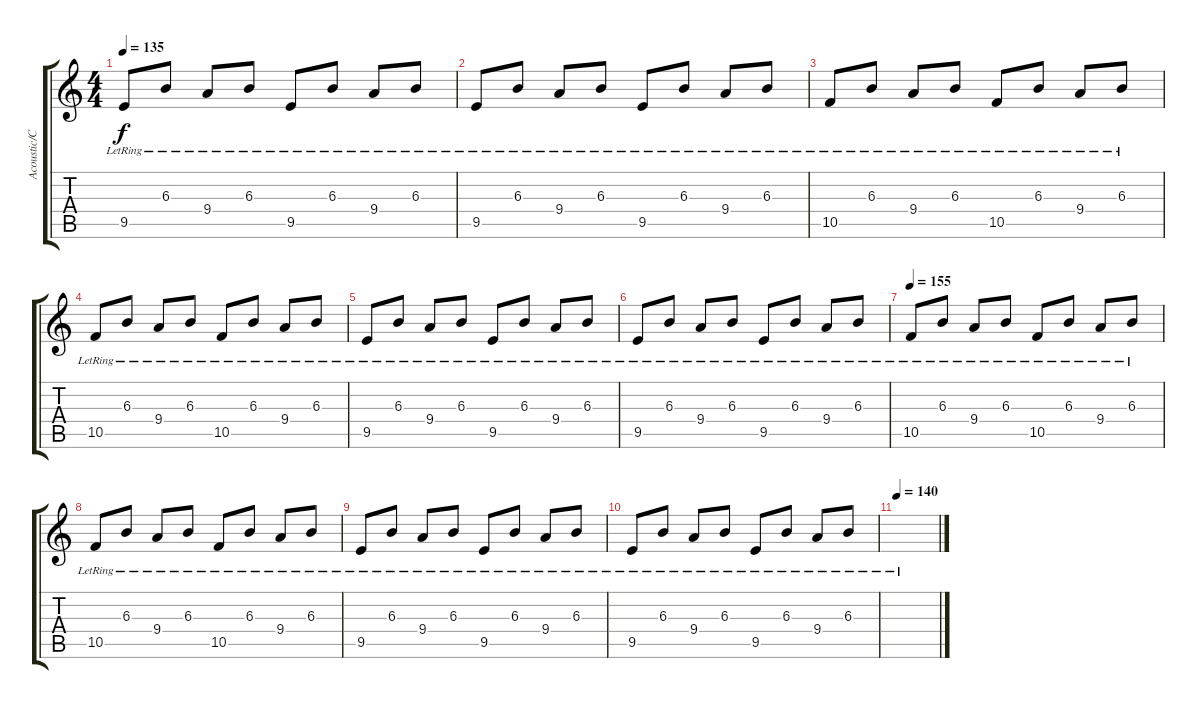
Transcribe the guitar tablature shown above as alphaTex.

\track ("Acoustic/Classical Guitar I" "Acoustic/C") {instrument acousticguitarnylon}
\staff {score tabs}
\tuning (D4 A3 F3 C3 G2 D2) {hide}
\ts (4 4)
\tempo 135
\clef g2
\ks c
9.5{lr}.8{dy f volume 16 instrument acousticguitarsteel} 6.3{lr}.8 9.4{lr}.8 6.3{lr}.8 9.5{lr}.8 6.3{lr}.8 9.4{lr}.8 6.3{lr}.8 |
9.5{lr}.8 6.3{lr}.8 9.4{lr}.8 6.3{lr}.8 9.5{lr}.8 6.3{lr}.8 9.4{lr}.8 6.3{lr}.8 |
10.5{lr}.8{volume 16 instrument acousticguitarsteel} 6.3{lr}.8 9.4{lr}.8 6.3{lr}.8 10.5{lr}.8 6.3{lr}.8 9.4{lr}.8 6.3{lr}.8 |
10.5{lr}.8 6.3{lr}.8 9.4{lr}.8 6.3{lr}.8 10.5{lr}.8 6.3{lr}.8 9.4{lr}.8 6.3{lr}.8 |
9.5{lr}.8{volume 16 instrument acousticguitarsteel} 6.3{lr}.8 9.4{lr}.8 6.3{lr}.8 9.5{lr}.8 6.3{lr}.8 9.4{lr}.8 6.3{lr}.8 |
9.5{lr}.8 6.3{lr}.8 9.4{lr}.8 6.3{lr}.8 9.5{lr}.8 6.3{lr}.8 9.4{lr}.8 6.3{lr}.8 |
\tempo 150
\tempo 155
10.5{lr}.8{volume 16 instrument acousticguitarsteel} 6.3{lr}.8 9.4{lr}.8 6.3{lr}.8 10.5{lr}.8 6.3{lr}.8 9.4{lr}.8 6.3{lr}.8 |
10.5{lr}.8 6.3{lr}.8 9.4{lr}.8 6.3{lr}.8 10.5{lr}.8 6.3{lr}.8 9.4{lr}.8 6.3{lr}.8 |
9.5{lr}.8{volume 16 instrument acousticguitarsteel} 6.3{lr}.8 9.4{lr}.8 6.3{lr}.8 9.5{lr}.8 6.3{lr}.8 9.4{lr}.8 6.3{lr}.8 |
9.5{lr}.8 6.3{lr}.8 9.4{lr}.8 6.3{lr}.8 9.5{lr}.8 6.3{lr}.8 9.4{lr}.8 6.3{lr}.8 |
\tempo 140
